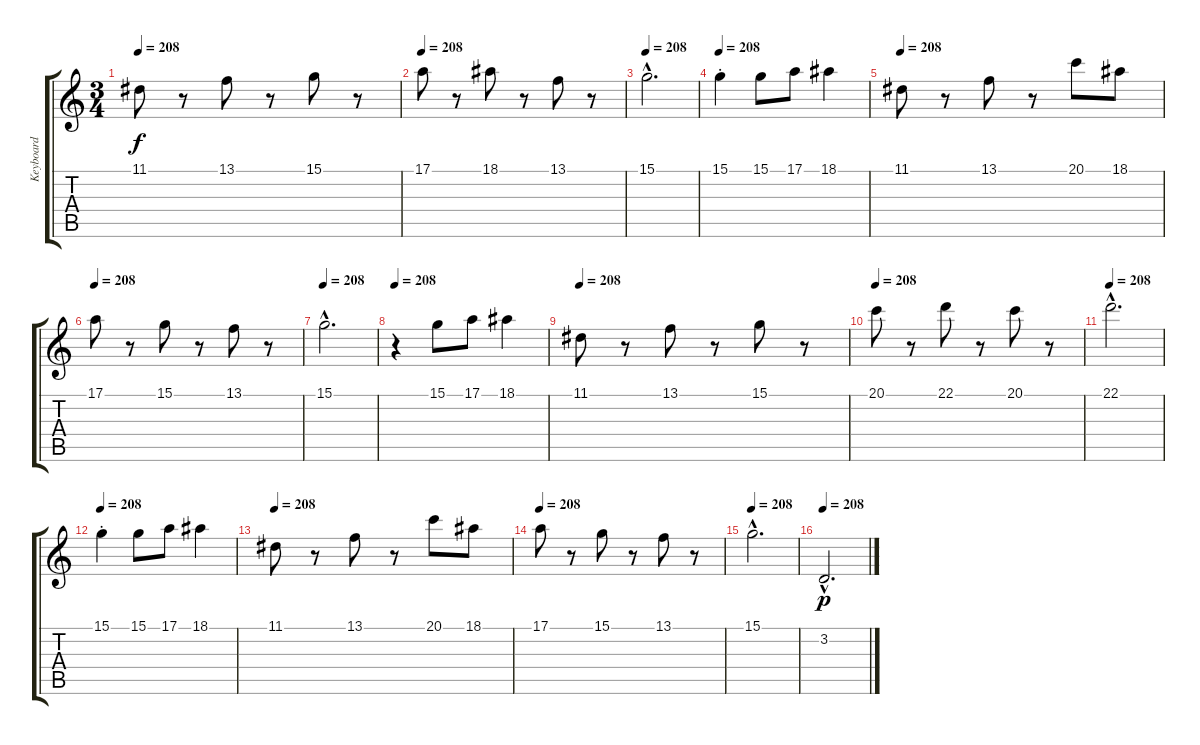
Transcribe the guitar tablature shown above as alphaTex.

\track ("Keyboard" "Keyboard") {instrument stringensemble1}
\staff {score tabs}
\tuning (E4 B3 G3 D3 A2 E2) {hide}
\ts (3 4)
\tempo 208
\clef g2
\ks c
11.1.8{dy f} r.8 13.1.8 r.8 15.1.8 r.8 |
\tempo 208
17.1.8 r.8 18.1.8 r.8 13.1.8 r.8 |
\tempo 208
15.1{hac}.2{d} |
\tempo 208
15.1{st}.4 15.1.8 17.1.8 18.1.4 |
\tempo 208
11.1.8 r.8 13.1.8 r.8 20.1.8 18.1.8 |
\tempo 208
17.1.8 r.8 15.1.8 r.8 13.1.8 r.8 |
\tempo 208
15.1{hac}.2{d} |
\tempo 208
r.4{balance 4} 15.1.8 17.1.8 18.1.4 |
\tempo 208
11.1.8 r.8 13.1.8 r.8 15.1.8 r.8 |
\tempo 208
20.1.8 r.8 22.1.8 r.8 20.1.8 r.8 |
\tempo 208
22.1{hac}.2{d} |
\tempo 208
15.1{st}.4 15.1.8 17.1.8 18.1.4 |
\tempo 208
11.1.8 r.8 13.1.8 r.8 20.1.8 18.1.8 |
\tempo 208
17.1.8 r.8 15.1.8 r.8 13.1.8 r.8 |
\tempo 208
15.1{hac}.2{d} |
\tempo 208
3.2{hac}.2{d dy p}
